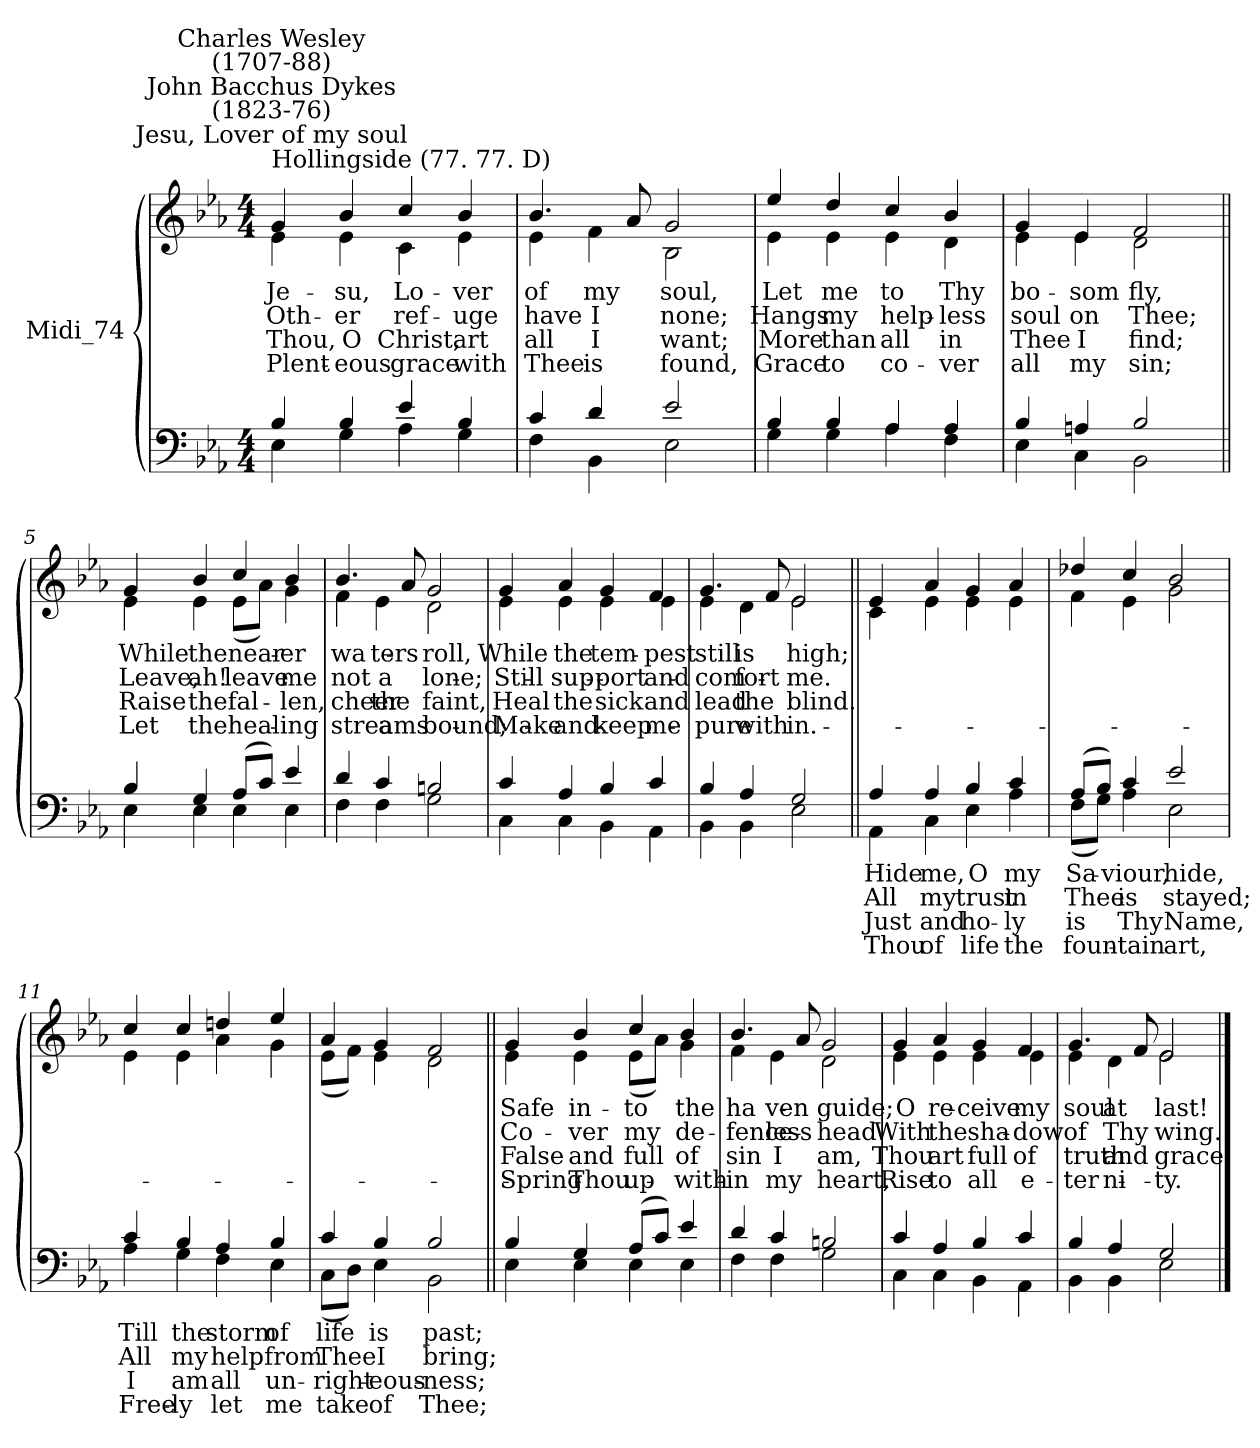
**kern	**text	**text	**text	**text	**kern	**text	**text	**text	**text
*part2	*part2	*part2	*part2	*part2	*part1	*part1	*part1	*part1	*part1
*staff2	*staff2	*staff2	*staff2	*staff2	*staff1	*staff1	*staff1	*staff1	*staff1
*I"Midi_74	*	*	*	*	*I"Midi_74	*	*	*	*
*clefF4	*	*	*	*	*clefG2	*	*	*	*
*k[b-e-a-]	*	*	*	*	*k[b-e-a-]	*	*	*	*
*E-:	*	*	*	*	*E-:	*	*	*	*
*M4/4	*	*	*	*	*M4/4	*	*	*	*
=1	=1	=1	=1	=1	=1	=1	=1	=1	=1
*^	*	*	*	*	*^	*	*	*	*
!	!	!	!	!	!	!LO:TX:a:t=Hollingside  (77. 77. D)	!	!	!	!	!
!	!	!	!	!	!	!LO:TX:a:cj:t=Jesu, Lover of my soul	!	!	!	!	!
!	!	!	!	!	!	!LO:TX:a:cj:t=John Bacchus Dykes\n(1823-76)	!	!	!	!	!
!	!	!	!	!	!	!LO:TX:a:cj:t=Charles Wesley\n(1707-88)	!	!	!	!	!
!	!	!	!	!	!	!	!	!LO:LY:b	!LO:LY:b	!LO:LY:b	!LO:LY:b
4B-/	4E-\	.	.	.	.	4g/	4e-\	Je-	-Oth-	-Thou,	Plent-
!	!	!	!	!	!	!	!	!LO:LY:b	!LO:LY:b	!LO:LY:b	!LO:LY:b
4B-/	4G\	.	.	.	.	4b-/	4e-\	-su,	er	O	eous
!	!	!	!	!	!	!	!	!LO:LY:b	!LO:LY:b	!LO:LY:b	!LO:LY:b
4e-/	4A-\	.	.	.	.	4cc/	4c\	Lo-	-ref-	-Christ,	grace
!	!	!	!	!	!	!	!	!LO:LY:b	!LO:LY:b	!LO:LY:b	!LO:LY:b
4B-/	4G\	.	.	.	.	4b-/	4e-\	ver	uge	art	with
=2	=2	=2	=2	=2	=2	=2	=2	=2	=2	=2	=2
!	!	!	!	!	!	!	!	!LO:LY:b	!LO:LY:b	!LO:LY:b	!LO:LY:b
4c/	4F\	.	.	.	.	4.b-/	4e-\	of	have	all	Thee
!	!	!	!	!	!	!	!	!LO:LY:b	!LO:LY:b	!LO:LY:b	!LO:LY:b
4d/	4BB-\	.	.	.	.	.	4f\	my	I	I	is
.	.	.	.	.	.	8a-/	.	.	.	.	.
!	!	!	!	!	!	!	!	!LO:LY:b	!LO:LY:b	!LO:LY:b	!LO:LY:b
2e-/	2E-\	.	.	.	.	2g/	2B-\	soul,	none;	want;	found,
=3	=3	=3	=3	=3	=3	=3	=3	=3	=3	=3	=3
!	!	!	!	!	!	!	!	!LO:LY:b	!LO:LY:b	!LO:LY:b	!LO:LY:b
4B-/	4G\	.	.	.	.	4ee-/	4e-\	Let	Hangs	More	Grace
!	!	!	!	!	!	!	!	!LO:LY:b	!LO:LY:b	!LO:LY:b	!LO:LY:b
4B-/	4G\	.	.	.	.	4dd/	4e-\	me	my	than	to
!	!	!	!	!	!	!	!	!LO:LY:b	!LO:LY:b	!LO:LY:b	!LO:LY:b
4A-/	4A-\	.	.	.	.	4cc/	4e-\	to	help-	-all	co-
!	!	!	!	!	!	!	!	!LO:LY:b	!LO:LY:b	!LO:LY:b	!LO:LY:b
4A-/	4F\	.	.	.	.	4b-/	4d\	-Thy	less	in	ver
=4	=4	=4	=4	=4	=4	=4	=4	=4	=4	=4	=4
!	!	!	!	!	!	!	!	!LO:LY:b	!LO:LY:b	!LO:LY:b	!LO:LY:b
4B-/	4E-\	.	.	.	.	4g/	4e-\	bo-	-soul	Thee	all
!	!	!	!	!	!	!	!	!LO:LY:b	!LO:LY:b	!LO:LY:b	!LO:LY:b
4An/	4C\	.	.	.	.	4e-/	4e-\	som	on	I	my
!	!	!	!	!	!	!	!	!LO:LY:b	!LO:LY:b	!LO:LY:b	!LO:LY:b
2B-/	2BB-\	.	.	.	.	2f/	2d\	fly,	Thee;	find;	sin;
!!LO:LB:g=z	!!
=5||	=5||	=5||	=5||	=5||	=5||	=5||	=5||	=5||	=5||	=5||	=5||
!	!	!	!	!	!	!	!	!LO:LY:b	!LO:LY:b	!LO:LY:b	!LO:LY:b
4B-/	4E-\	.	.	.	.	4g/	4e-\	While	Leave,	Raise	Let
!	!	!	!	!	!	!	!	!LO:LY:b	!LO:LY:b	!LO:LY:b	!LO:LY:b
4G/	4E-\	.	.	.	.	4b-/	4e-\	the	ah!	the	the
!	!	!	!	!	!	!	!	!LO:LY:b	!LO:LY:b	!LO:LY:b	!LO:LY:b
(>8A-/L	4E-\	.	.	.	.	4cc/	(<8e-\L	near-	leave	fal-	heal-
8c/J)	.	.	.	.	.	.	8a-\J)	.	.	.	.
!	!	!	!	!	!	!	!	!LO:LY:b	!LO:LY:b	!LO:LY:b	!LO:LY:b
4e-/	4E-\	.	.	.	.	4b-/	4g\	er	me	len,	ing
=6	=6	=6	=6	=6	=6	=6	=6	=6	=6	=6	=6
!	!	!	!	!	!	!	!	!LO:LY:b	!LO:LY:b	!LO:LY:b	!LO:LY:b
4d/	4F\	.	.	.	.	4.b-/	4f\	wa-	-not	cheer	streams
!	!	!	!	!	!	!	!	!LO:LY:b	!LO:LY:b	!LO:LY:b	!LO:LY:b
4c/	4F\	.	.	.	.	.	4e-\	ters	a-	-the	a-
.	.	.	.	.	.	8a-/	.	.	.	.	.
!	!	!	!	!	!	!	!	!LO:LY:b	!LO:LY:b	!LO:LY:b	!LO:LY:b
2Bn/	2G\	.	.	.	.	2g/	2d\	-roll,	lone;	faint,	bound;
=7	=7	=7	=7	=7	=7	=7	=7	=7	=7	=7	=7
!	!	!	!	!	!	!	!	!LO:LY:b	!LO:LY:b	!LO:LY:b	!LO:LY:b
4c/	4C\	.	.	.	.	4g/	4e-\	While	Still	Heal	Make
!	!	!	!	!	!	!	!	!LO:LY:b	!LO:LY:b	!LO:LY:b	!LO:LY:b
4A-/	4C\	.	.	.	.	4a-/	4e-\	the	sup-	-the	and
!	!	!	!	!	!	!	!	!LO:LY:b	!LO:LY:b	!LO:LY:b	!LO:LY:b
4B-/	4BB-\	.	.	.	.	4g/	4e-\	tem-	-port	sick	keep
!	!	!	!	!	!	!	!	!LO:LY:b	!LO:LY:b	!LO:LY:b	!LO:LY:b
4c/	4AA-\	.	.	.	.	4f/	4e-\	pest	and	and	me
=8	=8	=8	=8	=8	=8	=8	=8	=8	=8	=8	=8
!	!	!	!	!	!	!	!	!LO:LY:b	!LO:LY:b	!LO:LY:b	!LO:LY:b
4B-/	4BB-\	.	.	.	.	4.g/	4e-\	still	com-	-lead	pure
!	!	!	!	!	!	!	!	!LO:LY:b	!LO:LY:b	!LO:LY:b	!LO:LY:b
4A-/	4BB-\	.	.	.	.	.	4d\	is	fort	the	with-
.	.	.	.	.	.	8f/	.	.	.	.	.
!	!	!	!	!	!	!	!	!LO:LY:b	!LO:LY:b	!LO:LY:b	!LO:LY:b
2G/	2E-\	.	.	.	.	2e-/	2e-\	-high;	me.	blind.	in.
!!LO:LB:g=z	!!
=9||	=9||	=9||	=9||	=9||	=9||	=9||	=9||	=9||	=9||	=9||	=9||
!	!	!LO:LY:a	!LO:LY:a	!LO:LY:a	!LO:LY:a	!	!	!	!	!	!
4A-/	4AA-\	Hide	All	Just	Thou	4e-/	4c\	.	.	.	.
!	!	!LO:LY:a	!LO:LY:a	!LO:LY:a	!LO:LY:a	!	!	!	!	!	!
4A-/	4C\	me,	my	and	of	4a-/	4e-\	.	.	.	.
!	!	!LO:LY:a	!LO:LY:a	!LO:LY:a	!LO:LY:a	!	!	!	!	!	!
4B-/	4E-\	O	trust	ho-	-life	4g/	4e-\	.	.	.	.
!	!	!LO:LY:a	!LO:LY:a	!LO:LY:a	!LO:LY:a	!	!	!	!	!	!
4c/	4A-\	my	in	ly	the	4a-/	4e-\	.	.	.	.
=10	=10	=10	=10	=10	=10	=10	=10	=10	=10	=10	=10
!	!	!LO:LY:a	!LO:LY:a	!LO:LY:a	!LO:LY:a	!	!	!	!	!	!
(>8A-/L	(<8F\L	Sa-	Thee	is	foun-	4dd-X/	4f\	.	.	.	.
8B-/J)	8G\J)	.	.	.	.	.	.	.	.	.	.
!	!	!LO:LY:a	!LO:LY:a	!LO:LY:a	!LO:LY:a	!	!	!	!	!	!
4c/	4A-\	viour,	is	Thy	tain	4cc/	4e-\	.	.	.	.
!	!	!LO:LY:a	!LO:LY:a	!LO:LY:a	!LO:LY:a	!	!	!	!	!	!
2e-/	2E-\	hide,	stayed;	Name,	art,	2b-/	2g\	.	.	.	.
=11	=11	=11	=11	=11	=11	=11	=11	=11	=11	=11	=11
!	!	!LO:LY:a	!LO:LY:a	!LO:LY:a	!LO:LY:a	!	!	!	!	!	!
4c/	4A-\	Till	All	I	Free-	4cc/	4e-\	.	.	.	.
!	!	!LO:LY:a	!LO:LY:a	!LO:LY:a	!LO:LY:a	!	!	!	!	!	!
4B-/	4G\	-the	my	am	ly	4cc/	4e-\	.	.	.	.
!	!	!LO:LY:a	!LO:LY:a	!LO:LY:a	!LO:LY:a	!	!	!	!	!	!
4A-/	4F\	storm	help	all	let	4ddn/	4a-\	.	.	.	.
!	!	!LO:LY:a	!LO:LY:a	!LO:LY:a	!LO:LY:a	!	!	!	!	!	!
4B-/	4E-\	of	from	un-	-me	4ee-/	4g\	.	.	.	.
=12	=12	=12	=12	=12	=12	=12	=12	=12	=12	=12	=12
!	!	!LO:LY:a	!LO:LY:a	!LO:LY:a	!LO:LY:a	!	!	!	!	!	!
4c/	(<8C\L	life	Thee	right-	take	4a-/	(<8e-\L	.	.	.	.
.	8D\J)	.	.	.	.	.	8f\J)	.	.	.	.
!	!	!LO:LY:a	!LO:LY:a	!LO:LY:a	!LO:LY:a	!	!	!	!	!	!
4B-/	4E-\	is	I	eous-	-of	4g/	4e-\	.	.	.	.
!	!	!LO:LY:a	!LO:LY:a	!LO:LY:a	!LO:LY:a	!	!	!	!	!	!
2B-/	2BB-\	past;	bring;	ness;	Thee;	2f/	2d\	.	.	.	.
!!LO:LB:g=z	!!
=13||	=13||	=13||	=13||	=13||	=13||	=13||	=13||	=13||	=13||	=13||	=13||
!	!	!	!	!	!	!	!	!LO:LY:b	!LO:LY:b	!LO:LY:b	!LO:LY:b
4B-/	4E-\	.	.	.	.	4g/	4e-\	Safe	Co-	-False	Spring
!	!	!	!	!	!	!	!	!LO:LY:b	!LO:LY:b	!LO:LY:b	!LO:LY:b
4G/	4E-\	.	.	.	.	4b-/	4e-\	in-	-ver	and	Thou
!	!	!	!	!	!	!	!	!LO:LY:b	!LO:LY:b	!LO:LY:b	!LO:LY:b
(>8A-/L	4E-\	.	.	.	.	4cc/	(<8e-\L	to	my	full	up
8c/J)	.	.	.	.	.	.	8a-\J)	.	.	.	.
!	!	!	!	!	!	!	!	!LO:LY:b	!LO:LY:b	!LO:LY:b	!LO:LY:b
4e-/	4E-\	.	.	.	.	4b-/	4g\	the	de-	-of	with-
=14	=14	=14	=14	=14	=14	=14	=14	=14	=14	=14	=14
!	!	!	!	!	!	!	!	!LO:LY:b	!LO:LY:b	!LO:LY:b	!LO:LY:b
4d/	4F\	.	.	.	.	4.b-/	4f\	-ha-	-fence-	-sin	in
!	!	!	!	!	!	!	!	!LO:LY:b	!LO:LY:b	!LO:LY:b	!LO:LY:b
4c/	4F\	.	.	.	.	.	4e-\	ven	less	I	my
.	.	.	.	.	.	8a-/	.	.	.	.	.
!	!	!	!	!	!	!	!	!LO:LY:b	!LO:LY:b	!LO:LY:b	!LO:LY:b
2Bn/	2G\	.	.	.	.	2g/	2d\	guide;	head	am,	heart,
=15	=15	=15	=15	=15	=15	=15	=15	=15	=15	=15	=15
!	!	!	!	!	!	!	!	!LO:LY:b	!LO:LY:b	!LO:LY:b	!LO:LY:b
4c/	4C\	.	.	.	.	4g/	4e-\	O	With	Thou	Rise
!	!	!	!	!	!	!	!	!LO:LY:b	!LO:LY:b	!LO:LY:b	!LO:LY:b
4A-/	4C\	.	.	.	.	4a-/	4e-\	re-	-the	art	to
!	!	!	!	!	!	!	!	!LO:LY:b	!LO:LY:b	!LO:LY:b	!LO:LY:b
4B-/	4BB-\	.	.	.	.	4g/	4e-\	ceive	sha-	-full	all
!	!	!	!	!	!	!	!	!LO:LY:b	!LO:LY:b	!LO:LY:b	!LO:LY:b
4c/	4AA-\	.	.	.	.	4f/	4e-\	my	dow	of	e-
=16	=16	=16	=16	=16	=16	=16	=16	=16	=16	=16	=16
!	!	!	!	!	!	!	!	!LO:LY:b	!LO:LY:b	!LO:LY:b	!LO:LY:b
4B-/	4BB-\	.	.	.	.	4.g/	4e-\	-soul	of	truth	ter-
!	!	!	!	!	!	!	!	!LO:LY:b	!LO:LY:b	!LO:LY:b	!LO:LY:b
4A-/	4BB-\	.	.	.	.	.	4d\	-at	Thy	and	ni-
.	.	.	.	.	.	8f/	.	.	.	.	.
!	!	!	!	!	!	!	!	!LO:LY:b	!LO:LY:b	!LO:LY:b	!LO:LY:b
2G/	2E-\	.	.	.	.	2e-/	2e-\	-last!	wing.	grace.	ty.
*v	*v	*	*	*	*	*	*	*	*	*	*
*	*	*	*	*	*v	*v	*	*	*	*
==	==	==	==	==	==	==	==	==	==
*-	*-	*-	*-	*-	*-	*-	*-	*-	*-
